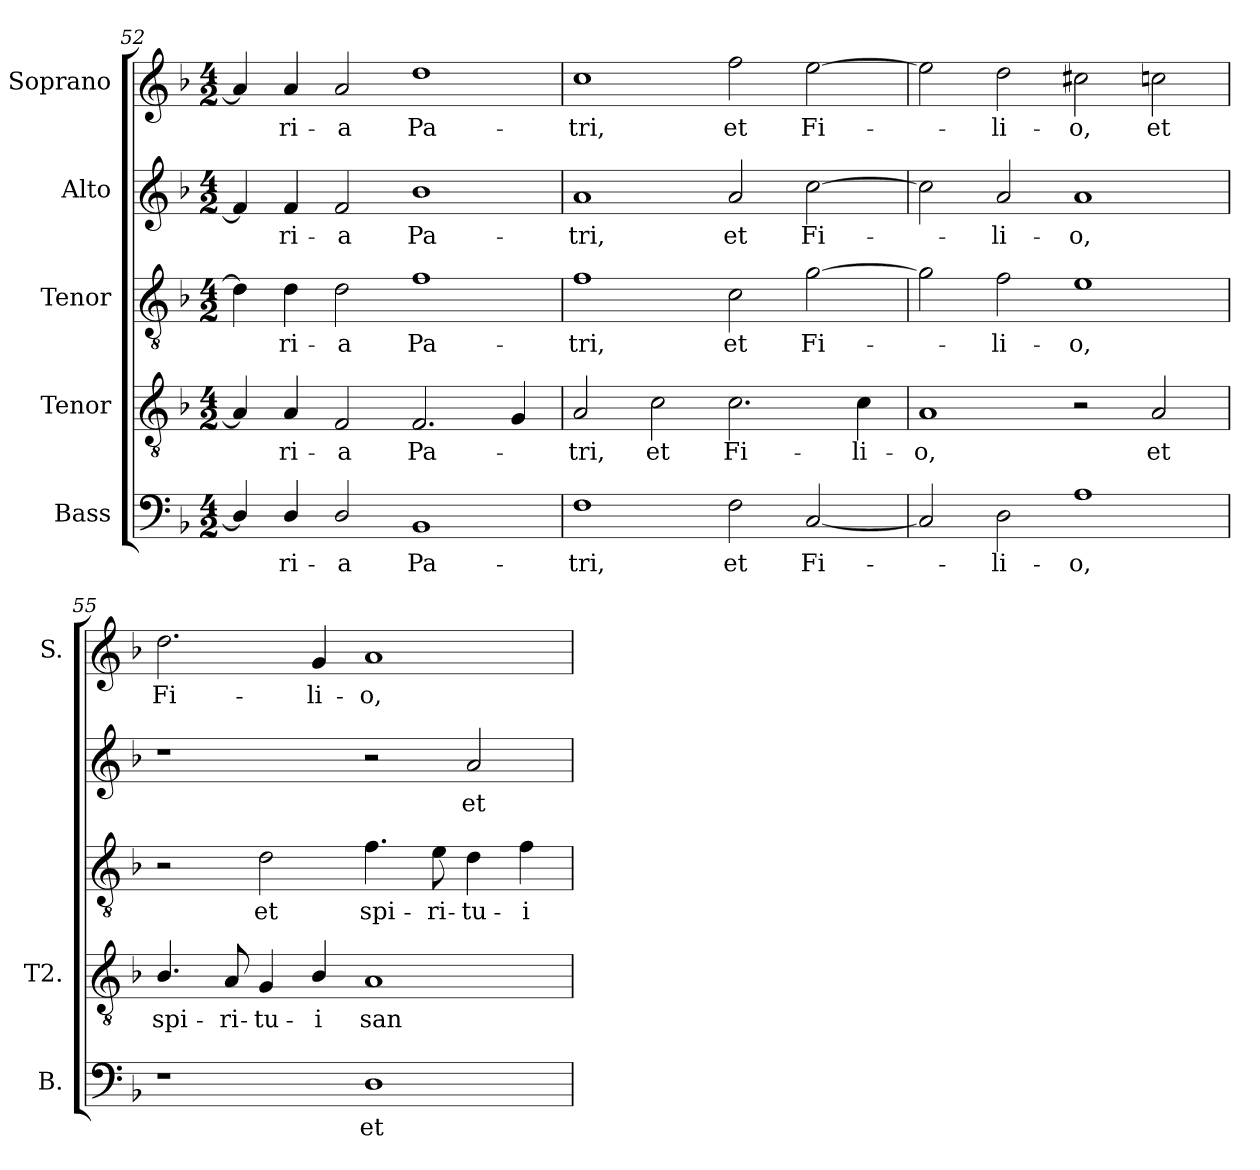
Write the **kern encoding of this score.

**kern	**text	**kern	**text	**kern	**text	**kern	**text	**kern	**text
*part5	*part5	*part4	*part4	*part3	*part3	*part2	*part2	*part1	*part1
*staff5	*staff5	*staff4	*staff4	*staff3	*staff3	*staff2	*staff2	*staff1	*staff1
*I"Bass	*	*I"Tenor	*	*I"Tenor	*	*I"Alto	*	*I"Soprano	*
*I'B.	*	*I'T2.	*	*	*	*	*	*I'S.	*
*clefF4	*	*clefGv2	*	*clefGv2	*	*clefG2	*	*clefG2	*
*	*	*ITrd7c12	*	*ITrd7c12	*	*	*	*	*
*k[b-]	*	*k[b-]	*	*k[b-]	*	*k[b-]	*	*k[b-]	*
*F:	*	*F:	*	*F:	*	*F:	*	*F:	*
*M4/2	*	*M4/2	*	*M4/2	*	*M4/2	*	*M4/2	*
=52	=52	=52	=52	=52	=52	=52	=52	=52	=52
4Di/]	.	4AAi/]	.	4Di\]	.	4fi/]	.	4ai/]	.
!	!LO:LY:b:color=#000000	!	!	!	!	!	!	!	!
!	!	!	!LO:LY:b:color=#000000	!	!	!	!	!	!
!	!	!	!	!	!LO:LY:b:color=#000000	!	!	!	!
!	!	!	!	!	!	!	!LO:LY:b:color=#000000	!	!
!	!	!	!	!	!	!	!	!	!LO:LY:b:color=#000000
4Di/	-ri-	4AAi/	-ri-	4Di\	-ri-	4fi/	-ri-	4ai/	-ri-
!	!LO:LY:b:color=#000000	!	!	!	!	!	!	!	!
!	!	!	!LO:LY:b:color=#000000	!	!	!	!	!	!
!	!	!	!	!	!LO:LY:b:color=#000000	!	!	!	!
!	!	!	!	!	!	!	!LO:LY:b:color=#000000	!	!
!	!	!	!	!	!	!	!	!	!LO:LY:b:color=#000000
2Di/	-a	2FFi/	-a	2Di\	-a	2fi/	-a	2ai/	-a
!	!LO:LY:b:color=#000000	!	!	!	!	!	!	!	!
!	!	!	!LO:LY:b:color=#000000	!	!	!	!	!	!
!	!	!	!	!	!LO:LY:b:color=#000000	!	!	!	!
!	!	!	!	!	!	!	!LO:LY:b:color=#000000	!	!
!	!	!	!	!	!	!	!	!	!LO:LY:b:color=#000000
1BB-i	Pa-	2.FFi/	Pa-	1Fi	Pa-	1b-i	Pa-	1ddi	Pa-
.	.	4GGi/	.	.	.	.	.	.	.
=53	=53	=53	=53	=53	=53	=53	=53	=53	=53
!	!LO:LY:b:color=#000000	!	!	!	!	!	!	!	!
!	!	!	!LO:LY:b:color=#000000	!	!	!	!	!	!
!	!	!	!	!	!LO:LY:b:color=#000000	!	!	!	!
!	!	!	!	!	!	!	!LO:LY:b:color=#000000	!	!
!	!	!	!	!	!	!	!	!	!LO:LY:b:color=#000000
1Fi	-tri,	2AAi/	-tri,	1Fi	-tri,	1ai	-tri,	1cci	-tri,
!	!	!	!LO:LY:b:color=#000000	!	!	!	!	!	!
.	.	2Ci\	et	.	.	.	.	.	.
!	!LO:LY:b:color=#000000	!	!	!	!	!	!	!	!
!	!	!	!LO:LY:b:color=#000000	!	!	!	!	!	!
!	!	!	!	!	!LO:LY:b:color=#000000	!	!	!	!
!	!	!	!	!	!	!	!LO:LY:b:color=#000000	!	!
!	!	!	!	!	!	!	!	!	!LO:LY:b:color=#000000
2Fi\	et	2.Ci\	Fi-	2Ci\	et	2ai/	et	2ffi\	et
!	!LO:LY:b:color=#000000	!	!	!	!	!	!	!	!
!	!	!	!	!	!LO:LY:b:color=#000000	!	!	!	!
!	!	!	!	!	!	!	!LO:LY:b:color=#000000	!	!
!	!	!	!	!	!	!	!	!	!LO:LY:b:color=#000000
[2Ci/	Fi-	.	.	[2Gi\	Fi-	[2cci\	Fi-	[2eei\	Fi-
!	!	!	!LO:LY:b:color=#000000	!	!	!	!	!	!
.	.	4Ci\	-li-	.	.	.	.	.	.
=54	=54	=54	=54	=54	=54	=54	=54	=54	=54
!	!	!	!LO:LY:b:color=#000000	!	!	!	!	!	!
2Ci/]	.	1AAi	-o,	2Gi\]	.	2cci\]	.	2eei\]	.
!	!LO:LY:b:color=#000000	!	!	!	!	!	!	!	!
!	!	!	!	!	!LO:LY:b:color=#000000	!	!	!	!
!	!	!	!	!	!	!	!LO:LY:b:color=#000000	!	!
!	!	!	!	!	!	!	!	!	!LO:LY:b:color=#000000
2Di\	-li-	.	.	2Fi\	-li-	2ai/	-li-	2ddi\	-li-
!	!LO:LY:b:color=#000000	!	!	!	!	!	!	!	!
!	!	!	!	!	!LO:LY:b:color=#000000	!	!	!	!
!	!	!	!	!	!	!	!LO:LY:b:color=#000000	!	!
!	!	!	!	!	!	!	!	!	!LO:LY:b:color=#000000
1Ai	-o,	2r	.	1Ei	-o,	1ai	-o,	2cc#Xi\	-o,
!	!	!	!LO:LY:b:color=#000000	!	!	!	!	!	!
!	!	!	!	!	!	!	!	!	!LO:LY:b:color=#000000
.	.	2AAi/	et	.	.	.	.	2ccni\	et
=55	=55	=55	=55	=55	=55	=55	=55	=55	=55
!	!	!	!LO:LY:b:color=#000000	!	!	!	!	!	!
!	!	!	!	!	!	!	!	!	!LO:LY:b:color=#000000
1r	.	4.BB-i/	spi-	2r	.	1r	.	2.ddi\	Fi-
!	!	!	!LO:LY:b:color=#000000	!	!	!	!	!	!
.	.	8AAi/	-ri-	.	.	.	.	.	.
!	!	!	!LO:LY:b:color=#000000	!	!	!	!	!	!
!	!	!	!	!	!LO:LY:b:color=#000000	!	!	!	!
.	.	4GGi/	-tu-	2Di\	et	.	.	.	.
!	!	!	!LO:LY:b:color=#000000	!	!	!	!	!	!
!	!	!	!	!	!	!	!	!	!LO:LY:b:color=#000000
.	.	4BB-i/	-i	.	.	.	.	4gi/	-li-
!	!LO:LY:b:color=#000000	!	!	!	!	!	!	!	!
!	!	!	!LO:LY:b:color=#000000	!	!	!	!	!	!
!	!	!	!	!	!LO:LY:b:color=#000000	!	!	!	!
!	!	!	!	!	!	!	!	!	!LO:LY:b:color=#000000
1Di	et	1AAi	san-	4.Fi\	spi-	2r	.	1ai	-o,
!	!	!	!	!	!LO:LY:b:color=#000000	!	!	!	!
.	.	.	.	8Ei\	-ri-	.	.	.	.
!	!	!	!	!	!LO:LY:b:color=#000000	!	!	!	!
!	!	!	!	!	!	!	!LO:LY:b:color=#000000	!	!
.	.	.	.	4Di\	-tu-	2ai/	et	.	.
!	!	!	!	!	!LO:LY:b:color=#000000	!	!	!	!
.	.	.	.	4Fi\	-i	.	.	.	.
=	=	=	=	=	=	=	=	=	=
*-	*-	*-	*-	*-	*-	*-	*-	*-	*-
